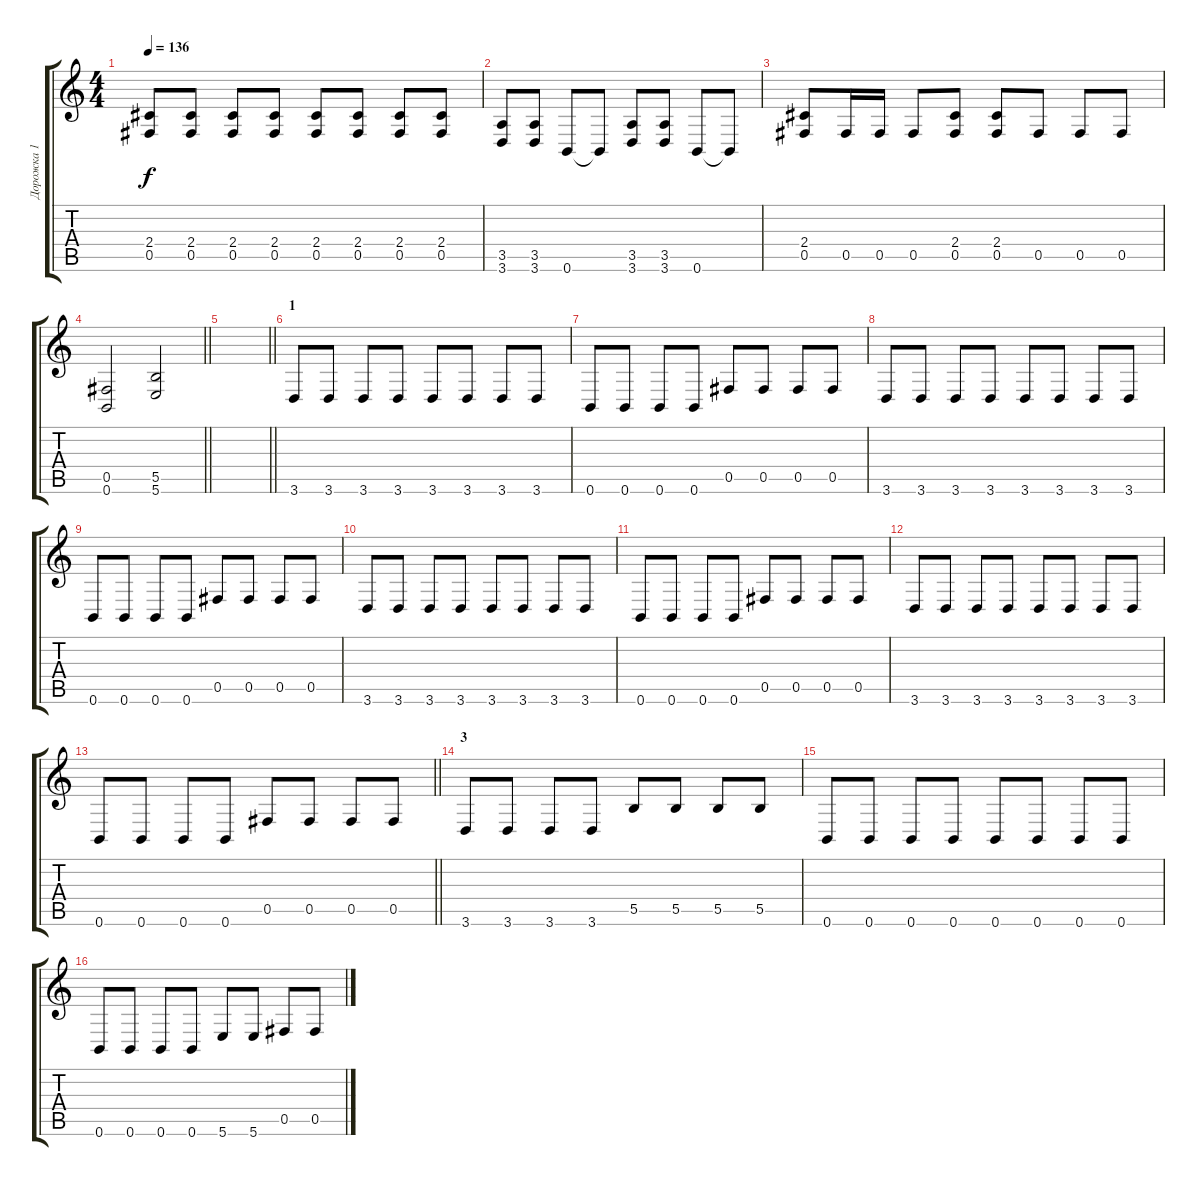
\track ("Дорожка 1" "Дорожка 1") {instrument distortionguitar}
\staff {score tabs}
\tuning (Db4 Ab3 E3 B2 Gb2 B1) {hide}
\ts (4 4)
\tempo 136
\clef g2
\ks c
(2.4 0.5).8{dy f} (2.4 0.5).8 (2.4 0.5).8 (2.4 0.5).8 (2.4 0.5).8 (2.4 0.5).8 (2.4 0.5).8 (2.4 0.5).8 |
(3.5 3.6).8 (3.5 3.6).8 0.6.8 0.6{t}.8 (3.5 3.6).8 (3.5 3.6).8 0.6.8 0.6{t}.8 |
(2.4 0.5).8 0.5.16 0.5.16 0.5.8 (2.4 0.5).8 (2.4 0.5).8 0.5.8 0.5.8 0.5.8 |
\barLineRight lightlight
(0.5 0.6).2 (5.5 5.6).2 |
\section ("" " ")
\barLineRight lightlight
|
\section ("" "1")
3.6.8 3.6.8 3.6.8 3.6.8 3.6.8 3.6.8 3.6.8 3.6.8 |
0.6.8 0.6.8 0.6.8 0.6.8 0.5.8 0.5.8 0.5.8 0.5.8 |
3.6.8 3.6.8 3.6.8 3.6.8 3.6.8 3.6.8 3.6.8 3.6.8 |
0.6.8 0.6.8 0.6.8 0.6.8 0.5.8 0.5.8 0.5.8 0.5.8 |
3.6.8 3.6.8 3.6.8 3.6.8 3.6.8 3.6.8 3.6.8 3.6.8 |
0.6.8 0.6.8 0.6.8 0.6.8 0.5.8 0.5.8 0.5.8 0.5.8 |
3.6.8 3.6.8 3.6.8 3.6.8 3.6.8 3.6.8 3.6.8 3.6.8 |
\barLineRight lightlight
0.6.8 0.6.8 0.6.8 0.6.8 0.5.8 0.5.8 0.5.8 0.5.8 |
\section ("" "3")
3.6.8 3.6.8 3.6.8 3.6.8 5.5.8 5.5.8 5.5.8 5.5.8 |
0.6.8 0.6.8 0.6.8 0.6.8 0.6.8 0.6.8 0.6.8 0.6.8 |
0.6.8 0.6.8 0.6.8 0.6.8 5.6.8 5.6.8 0.5.8 0.5.8
